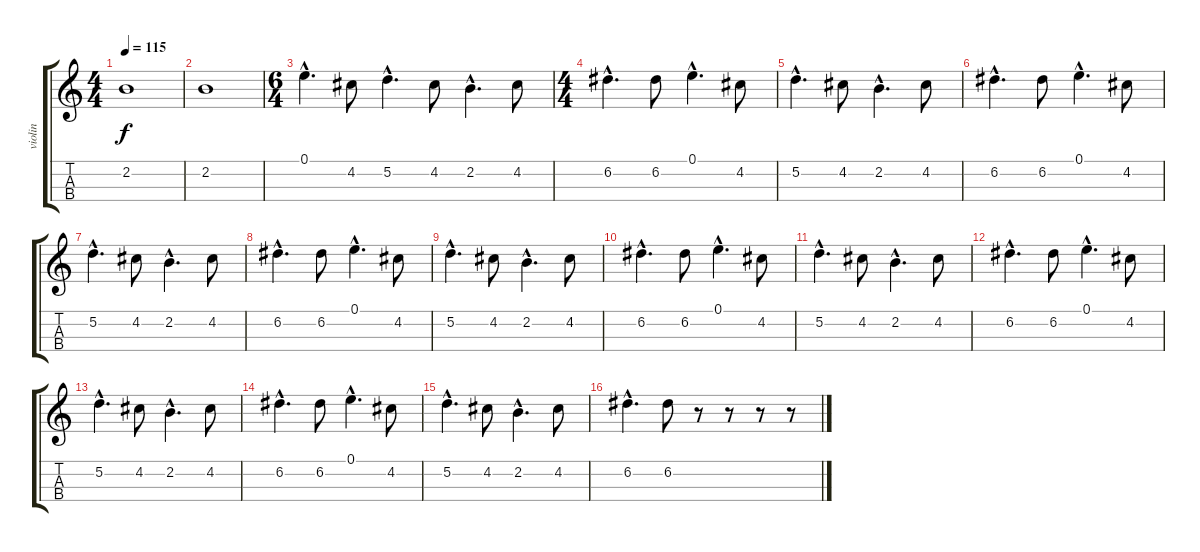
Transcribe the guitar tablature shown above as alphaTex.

\track ("violin" "violin") {instrument violin}
\staff {score tabs}
\tuning (E5 A4 D4 G3) {hide}
\ts (4 4)
\tempo 115
\clef g2
\ks c
2.2.1{dy f} |
2.2.1 |
\ts (6 4)
0.1{hac}.4{d volume 8} 4.2.8 5.2{hac}.4{d} 4.2.8 2.2{hac}.4{d} 4.2.8 |
\ts (4 4)
6.2{hac}.4{d} 6.2.8 0.1{hac}.4{d} 4.2.8 |
5.2{hac}.4{d} 4.2.8 2.2{hac}.4{d} 4.2.8 |
6.2{hac}.4{d} 6.2.8 0.1{hac}.4{d} 4.2.8 |
5.2{hac}.4{d} 4.2.8 2.2{hac}.4{d} 4.2.8 |
6.2{hac}.4{d} 6.2.8 0.1{hac}.4{d} 4.2.8 |
5.2{hac}.4{d} 4.2.8 2.2{hac}.4{d} 4.2.8 |
6.2{hac}.4{d} 6.2.8 0.1{hac}.4{d} 4.2.8 |
5.2{hac}.4{d} 4.2.8 2.2{hac}.4{d} 4.2.8 |
6.2{hac}.4{d} 6.2.8 0.1{hac}.4{d} 4.2.8 |
5.2{hac}.4{d} 4.2.8 2.2{hac}.4{d} 4.2.8 |
6.2{hac}.4{d} 6.2.8 0.1{hac}.4{d} 4.2.8 |
5.2{hac}.4{d} 4.2.8 2.2{hac}.4{d} 4.2.8 |
6.2{hac}.4{d} 6.2.8 r.8 r.8 r.8 r.8
